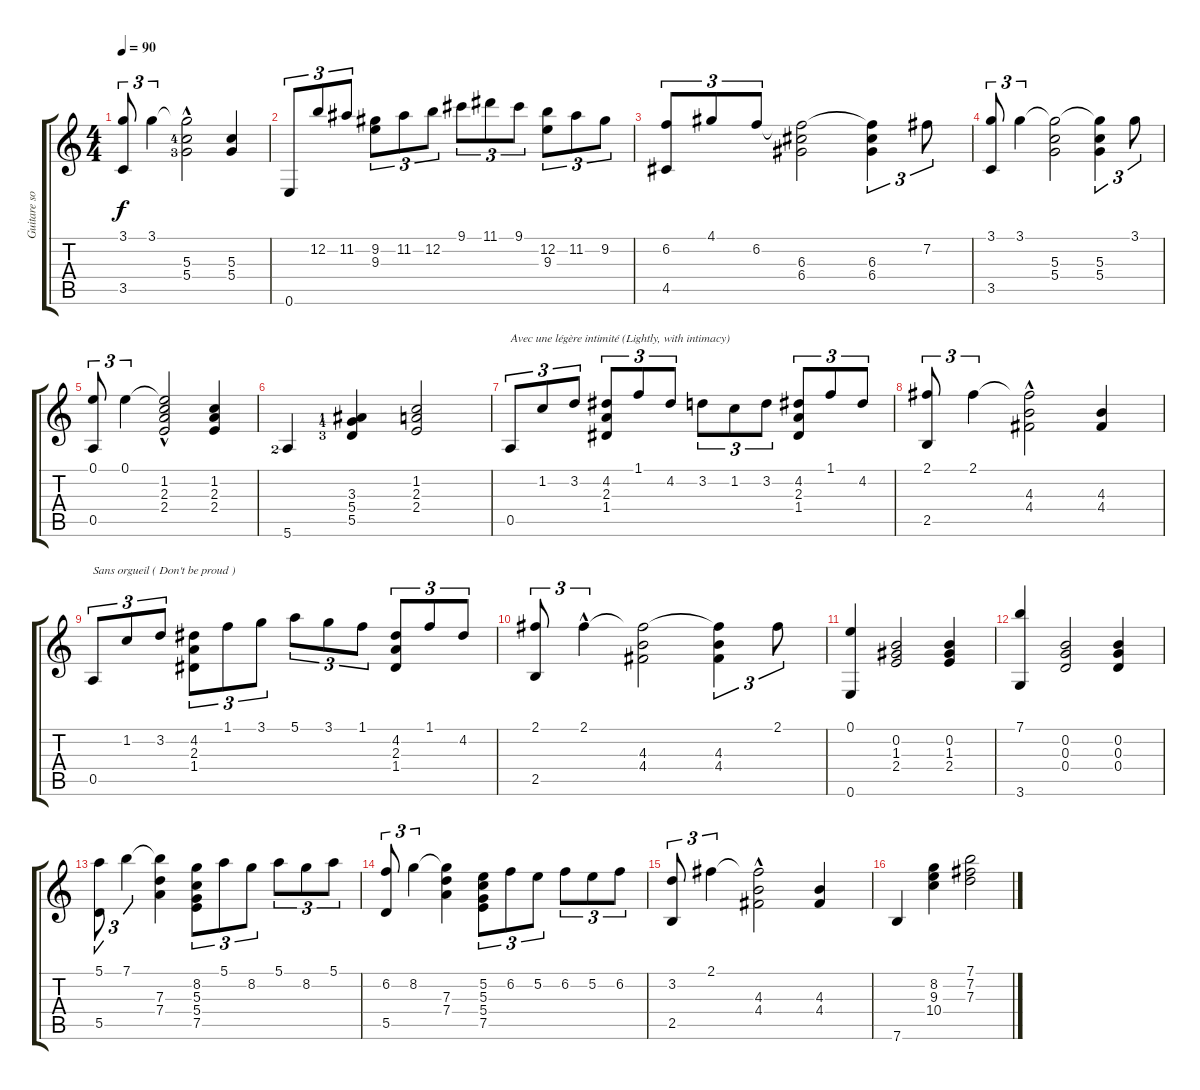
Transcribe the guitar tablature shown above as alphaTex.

\track ("Guitare solo" "Guitare so") {instrument acousticguitarnylon}
\staff {score tabs}
\tuning (E4 B3 G3 D3 A2 E2) {hide}
\ts (4 4)
\tempo 90
\clef g2
\ks c
(3.1 3.5).8{tu (3 2) dy f} 3.1.4{tu (3 2)} (3.1{hac t} 5.3{lf 5} 5.4{lf 4}).2 (5.3 5.4).4 |
0.6.8{tu (3 2)} 12.2.8{tu (3 2)} 11.2.8{tu (3 2)} (9.2 9.3).8{tu (3 2)} 11.2.8{tu (3 2)} 12.2.8{tu (3 2)} 9.1.8{tu (3 2)} 11.1.8{tu (3 2)} 9.1.8{tu (3 2)} (12.2 9.3).8{tu (3 2)} 11.2.8{tu (3 2)} 9.2.8{tu (3 2)} |
(6.2 4.5).8{tu (3 2)} 4.1.8{tu (3 2)} 6.2.8{tu (3 2)} (6.2{t} 6.3 6.4).2 (6.2{t} 6.3 6.4).4{tu (3 2)} 7.2.8{tu (3 2)} |
(3.1 3.5).8{tu (3 2)} 3.1.4{tu (3 2)} (3.1{t} 5.3 5.4).2 (3.1{t} 5.3 5.4).4{tu (3 2)} 3.1.8{tu (3 2)} |
(0.1 0.5).8{tu (3 2)} 0.1.4{tu (3 2)} (0.1{hac t} 1.2 2.3 2.4).2 (1.2 2.3 2.4).4 |
5.6{lf 3}.4 (3.3{lf 2} 5.4{lf 5} 5.5{lf 4}).4 (1.2 2.3 2.4).2 |
0.5.8{tu (3 2) txt "Avec une légère intimité (Lightly, with intimacy)"} 1.2.8{tu (3 2)} 3.2.8{tu (3 2)} (4.2 2.3 1.4).8{tu (3 2)} 1.1.8{tu (3 2)} 4.2.8{tu (3 2)} 3.2.8{tu (3 2)} 1.2.8{tu (3 2)} 3.2.8{tu (3 2)} (4.2 2.3 1.4).8{tu (3 2)} 1.1.8{tu (3 2)} 4.2.8{tu (3 2)} |
(2.1 2.5).8{tu (3 2)} 2.1.4{tu (3 2)} (2.1{hac t} 4.3 4.4).2 (4.3 4.4).4 |
0.5.8{tu (3 2) txt "Sans orgueil ( Don't be proud )"} 1.2.8{tu (3 2)} 3.2.8{tu (3 2)} (4.2 2.3 1.4).8{tu (3 2)} 1.1.8{tu (3 2)} 3.1.8{tu (3 2)} 5.1.8{tu (3 2)} 3.1.8{tu (3 2)} 1.1.8{tu (3 2)} (4.2 2.3 1.4).8{tu (3 2)} 1.1.8{tu (3 2)} 4.2.8{tu (3 2)} |
(2.1 2.5).8{tu (3 2)} 2.1{hac}.4{tu (3 2)} (2.1{t} 4.3 4.4).2 (2.1{t} 4.3 4.4).4{tu (3 2)} 2.1.8{tu (3 2)} |
(0.1 0.6).4 (0.2 1.3 2.4).2 (0.2 1.3 2.4).4 |
(7.1 3.6).4 (0.2 0.3 0.4).2 (0.2 0.3 0.4).4 |
(5.1 5.5).8{tu (3 2)} 7.1.4{tu (3 2)} (7.1{t} 7.3 7.4).4 (8.2 5.3 5.4 7.5).8{tu (3 2)} 5.1.8{tu (3 2)} 8.2.8{tu (3 2)} 5.1.8{tu (3 2)} 8.2.8{tu (3 2)} 5.1.8{tu (3 2)} |
(6.2 5.5).8{tu (3 2)} 8.2.4{tu (3 2)} (8.2{t} 7.3 7.4).4 (5.2 5.3 5.4 7.5).8{tu (3 2)} 6.2.8{tu (3 2)} 5.2.8{tu (3 2)} 6.2.8{tu (3 2)} 5.2.8{tu (3 2)} 6.2.8{tu (3 2)} |
(3.2 2.5).8{tu (3 2)} 2.1.4{tu (3 2)} (2.1{hac t} 4.3 4.4).2 (4.3 4.4).4 |
7.6.4 (8.2 9.3 10.4).4 (7.1 7.2 7.3).2
